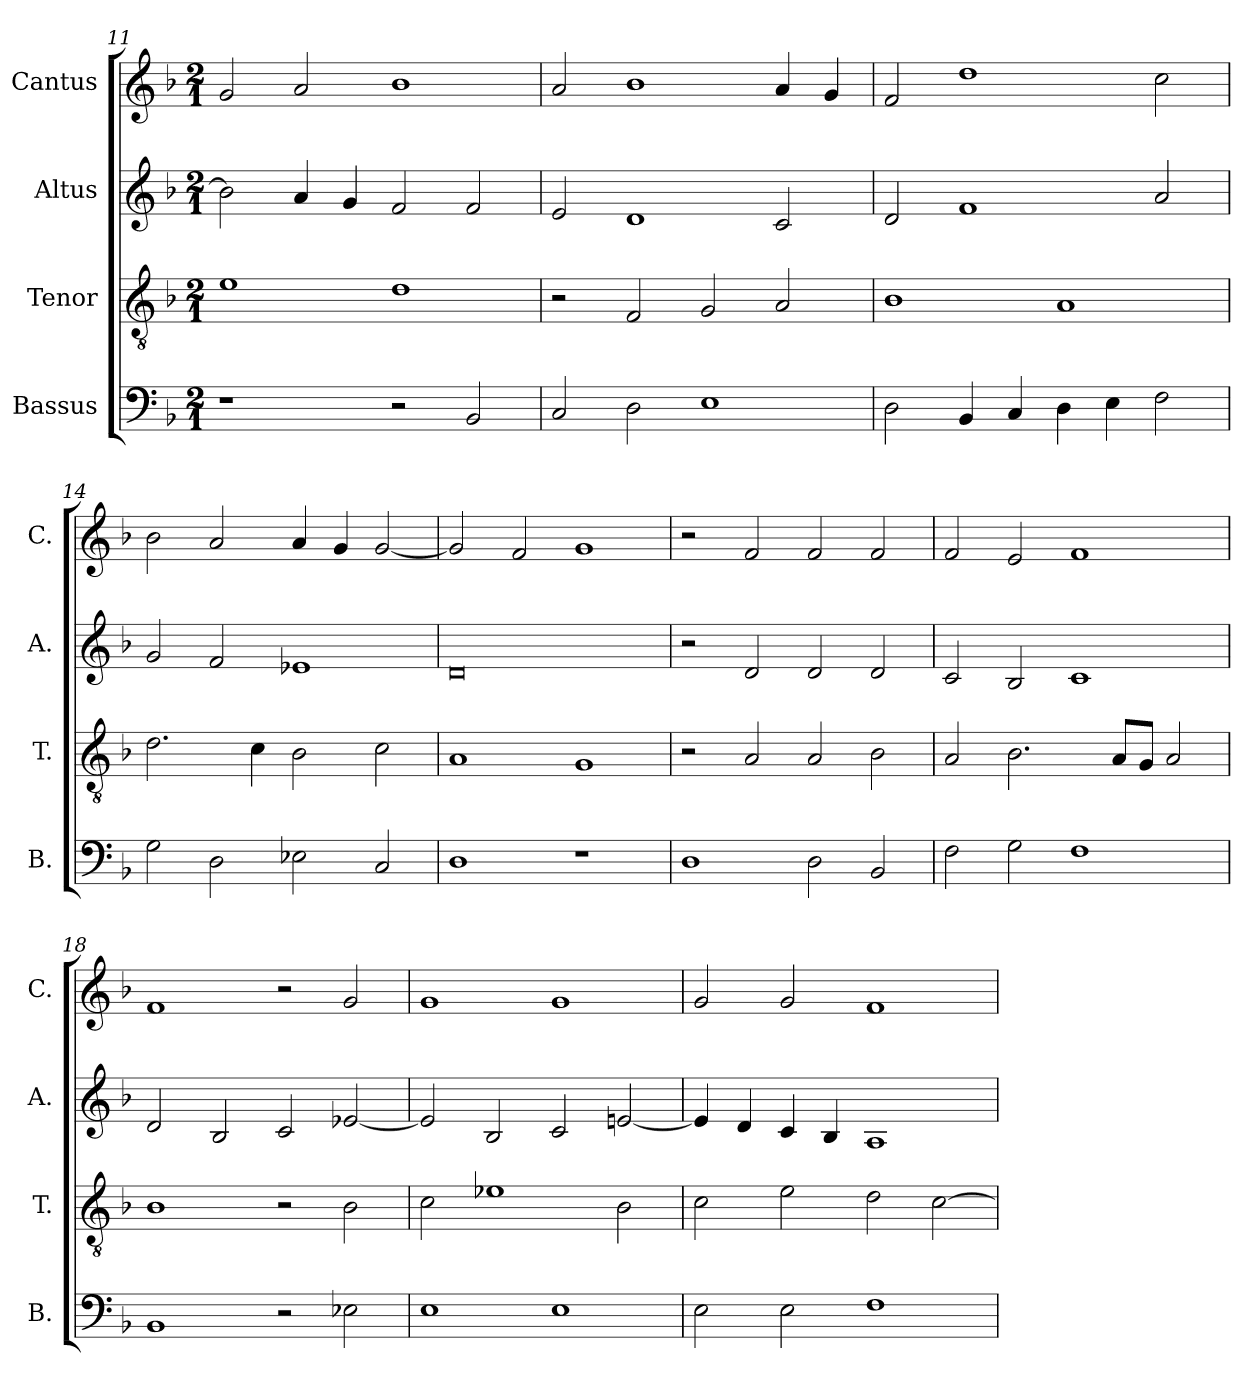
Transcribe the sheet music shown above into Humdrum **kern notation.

**kern	**kern	**kern	**kern
*part4	*part3	*part2	*part1
*staff4	*staff3	*staff2	*staff1
*I"Bassus	*I"Tenor	*I"Altus	*I"Cantus
*I'B.	*I'T.	*I'A.	*I'C.
*clefF4	*clefGv2	*clefG2	*clefG2
*k[b-]	*k[b-]	*k[b-]	*k[b-]
*M2/1	*M2/1	*M2/1	*M2/1
=11	=11	=11	=11
1r	1e	2b-\]	2g/
.	.	4a/	2a/
.	.	4g/	.
2r	1d	2f/	1b-
2BB-/	.	2f/	.
=12	=12	=12	=12
2C/	2r	2e/	2a/
2D\	2F/	1d	1b-
1E	2G/	.	.
.	2A/	2c/	4a/
.	.	.	4g/
=13	=13	=13	=13
2D\	1B-	2d/	2f/
4BB-/	.	1f	1dd
4C/	.	.	.
4D\	1A	.	.
4E\	.	.	.
2F\	.	2a/	2cc\
!!LO:LB:g=z
=14	=14	=14	=14
2G\	2.d\	2g/	2b-\
2D\	.	2f/	2a/
.	4c\	.	.
2E-X\	2B-\	1e-X	4a/
.	.	.	4g/
2C/	2c\	.	[2g/
=15	=15	=15	=15
1D	1A	0d	2g/]
.	.	.	2f/
1r	1G	.	1g
=16	=16	=16	=16
1D	2r	2r	2r
.	2A/	2d/	2f/
2D\	2A/	2d/	2f/
2BB-/	2B-\	2d/	2f/
=17	=17	=17	=17
2F\	2A/	2c/	2f/
2G\	2.B-\	2B-/	2e/
1F	.	1c	1f
.	8A/L	.	.
.	8G/J	.	.
.	2A/	.	.
=18	=18	=18	=18
1BB-	1B-	2d/	1f
.	.	2B-/	.
2r	2r	2c/	2r
2E-X\	2B-\	[2e-X/	2g/
=19	=19	=19	=19
1E	2c\	2e-/]	1g
.	1e-X	2B-/	.
1E	.	2c/	1g
.	2B-\	[2en/	.
!!LO:PB:g=z
=20	=20	=20	=20
2E\	2c\	4e/]	2g/
.	.	4d/	.
2E\	2e\	4c/	2g/
.	.	4B-/	.
1F	2d\	1A	1f
.	[2c\	.	.
=	=	=	=
*-	*-	*-	*-
